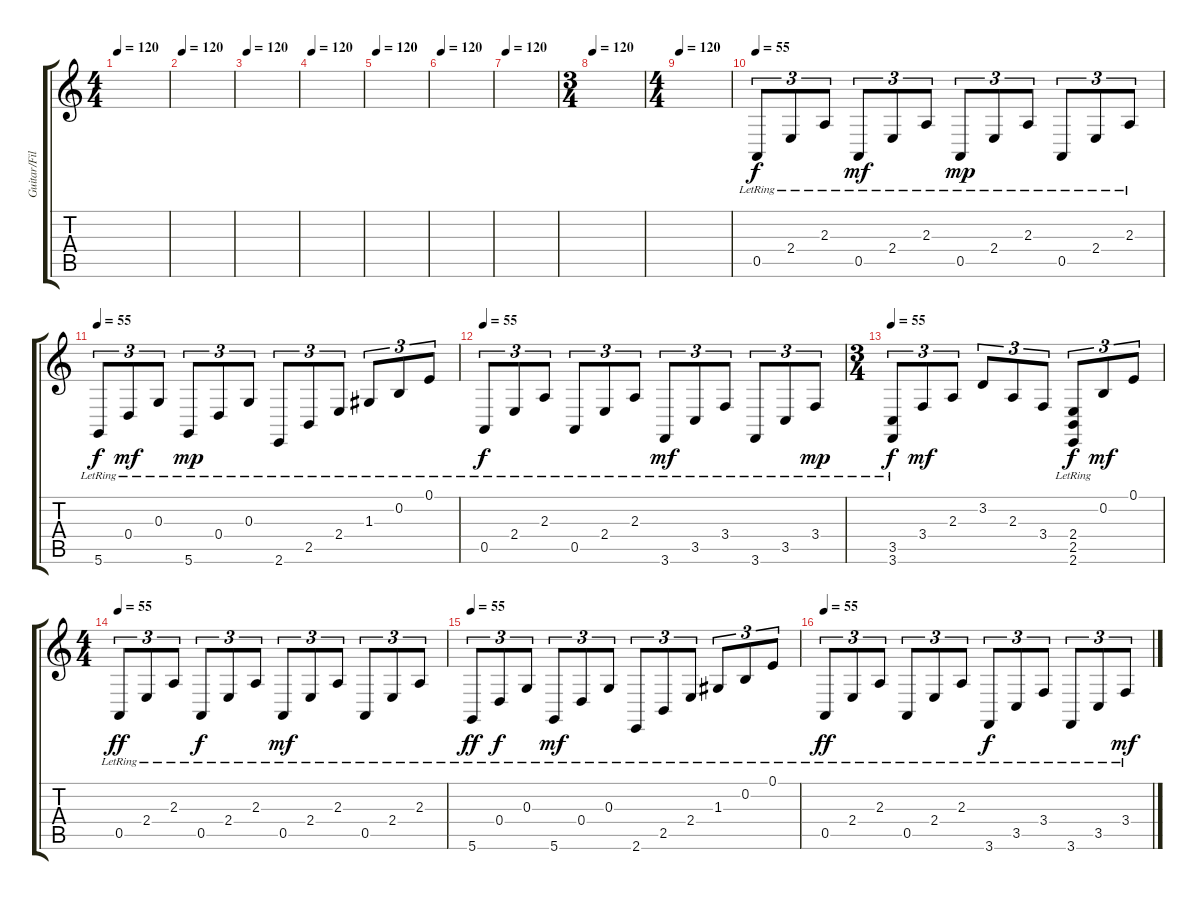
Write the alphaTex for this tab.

\track ("Guitar/Fills" "Guitar/Fil") {instrument acousticgrandpiano}
\staff {score tabs}
\tuning (E4 B3 G3 D3 A2 D2) {hide}
\ts (4 4)
\tempo 120
\clef g2
\ks c
|
\tempo 120
|
\tempo 120
|
\tempo 120
|
\tempo 120
|
\tempo 120
|
\tempo 120
|
\ts (3 4)
\tempo 120
|
\ts (4 4)
\tempo 120
|
\tempo 55
0.5{lr}.8{tu (3 2) volume 13} 2.4{lr}.8{tu (3 2)} 2.3{lr}.8{tu (3 2)} 0.5{lr}.8{tu (3 2) dy mf} 2.4{lr}.8{tu (3 2)} 2.3{lr}.8{tu (3 2)} 0.5{lr}.8{tu (3 2) dy mp} 2.4{lr}.8{tu (3 2)} 2.3{lr}.8{tu (3 2)} 0.5{lr}.8{tu (3 2)} 2.4{lr}.8{tu (3 2)} 2.3{lr}.8{tu (3 2)} |
\tempo 55
5.6{lr}.8{tu (3 2) dy f} 0.4{lr}.8{tu (3 2) dy mf} 0.3{lr}.8{tu (3 2)} 5.6{lr}.8{tu (3 2) dy mp} 0.4{lr}.8{tu (3 2)} 0.3{lr}.8{tu (3 2)} 2.6{lr}.8{tu (3 2)} 2.5{lr}.8{tu (3 2)} 2.4{lr}.8{tu (3 2)} 1.3{lr}.8{tu (3 2)} 0.2{lr}.8{tu (3 2)} 0.1{lr}.8{tu (3 2)} |
\tempo 55
0.5{lr}.8{tu (3 2) dy f} 2.4{lr}.8{tu (3 2)} 2.3{lr}.8{tu (3 2)} 0.5{lr}.8{tu (3 2)} 2.4{lr}.8{tu (3 2)} 2.3{lr}.8{tu (3 2)} 3.6{lr}.8{tu (3 2) dy mf} 3.5{lr}.8{tu (3 2)} 3.4{lr}.8{tu (3 2)} 3.6{lr}.8{tu (3 2)} 3.5{lr}.8{tu (3 2)} 3.4{lr}.8{tu (3 2) dy mp} |
\ts (3 4)
\tempo 55
(3.5{lr} 3.6{lr}).8{tu (3 2) dy f} 3.4.8{tu (3 2) dy mf} 2.3.8{tu (3 2)} 3.2.8{tu (3 2)} 2.3.8{tu (3 2)} 3.4.8{tu (3 2)} (2.4{lr} 2.5{lr} 2.6{lr}).8{tu (3 2) dy f} 0.2.8{tu (3 2) dy mf} 0.1.8{tu (3 2)} |
\ts (4 4)
\tempo 55
0.5{lr}.8{tu (3 2) dy ff} 2.4{lr}.8{tu (3 2)} 2.3{lr}.8{tu (3 2)} 0.5{lr}.8{tu (3 2) dy f} 2.4{lr}.8{tu (3 2)} 2.3{lr}.8{tu (3 2)} 0.5{lr}.8{tu (3 2) dy mf} 2.4{lr}.8{tu (3 2)} 2.3{lr}.8{tu (3 2)} 0.5{lr}.8{tu (3 2)} 2.4{lr}.8{tu (3 2)} 2.3{lr}.8{tu (3 2)} |
\tempo 55
5.6{lr}.8{tu (3 2) dy ff} 0.4{lr}.8{tu (3 2) dy f} 0.3{lr}.8{tu (3 2)} 5.6{lr}.8{tu (3 2) dy mf} 0.4{lr}.8{tu (3 2)} 0.3{lr}.8{tu (3 2)} 2.6{lr}.8{tu (3 2)} 2.5{lr}.8{tu (3 2)} 2.4{lr}.8{tu (3 2)} 1.3{lr}.8{tu (3 2)} 0.2{lr}.8{tu (3 2)} 0.1{lr}.8{tu (3 2)} |
\tempo 55
0.5{lr}.8{tu (3 2) dy ff} 2.4{lr}.8{tu (3 2)} 2.3{lr}.8{tu (3 2)} 0.5{lr}.8{tu (3 2)} 2.4{lr}.8{tu (3 2)} 2.3{lr}.8{tu (3 2)} 3.6{lr}.8{tu (3 2) dy f} 3.5{lr}.8{tu (3 2)} 3.4{lr}.8{tu (3 2)} 3.6{lr}.8{tu (3 2)} 3.5{lr}.8{tu (3 2)} 3.4{lr}.8{tu (3 2) dy mf}
